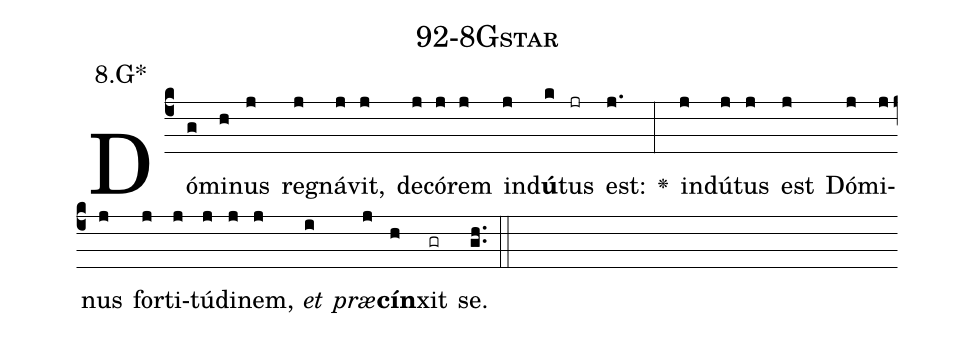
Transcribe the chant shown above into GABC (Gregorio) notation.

name: 92-8Gstar;
annotation: 8.G*;
%%
(c4)Dó(g)mi(h)nus(j) re(j)gná(j)vit,(j) de(j)có(j)rem(j) ind(j)<b>ú</b>(k)tus(jr) est:(j.) <v>\greheightstar</v>(:) ind(j)ú(j)tus(j) est(j) Dó(j)mi(j)nus(j) for(j)ti(j)tú(j)di(j)nem,(j) <i>et</i>(i) <i>præ</i>(j)<b>cín</b>(h)xit(gr) se.(gh..) (::)


%E(j) u(j) o(i) u(j) a(h) e.(gh..) (::)
